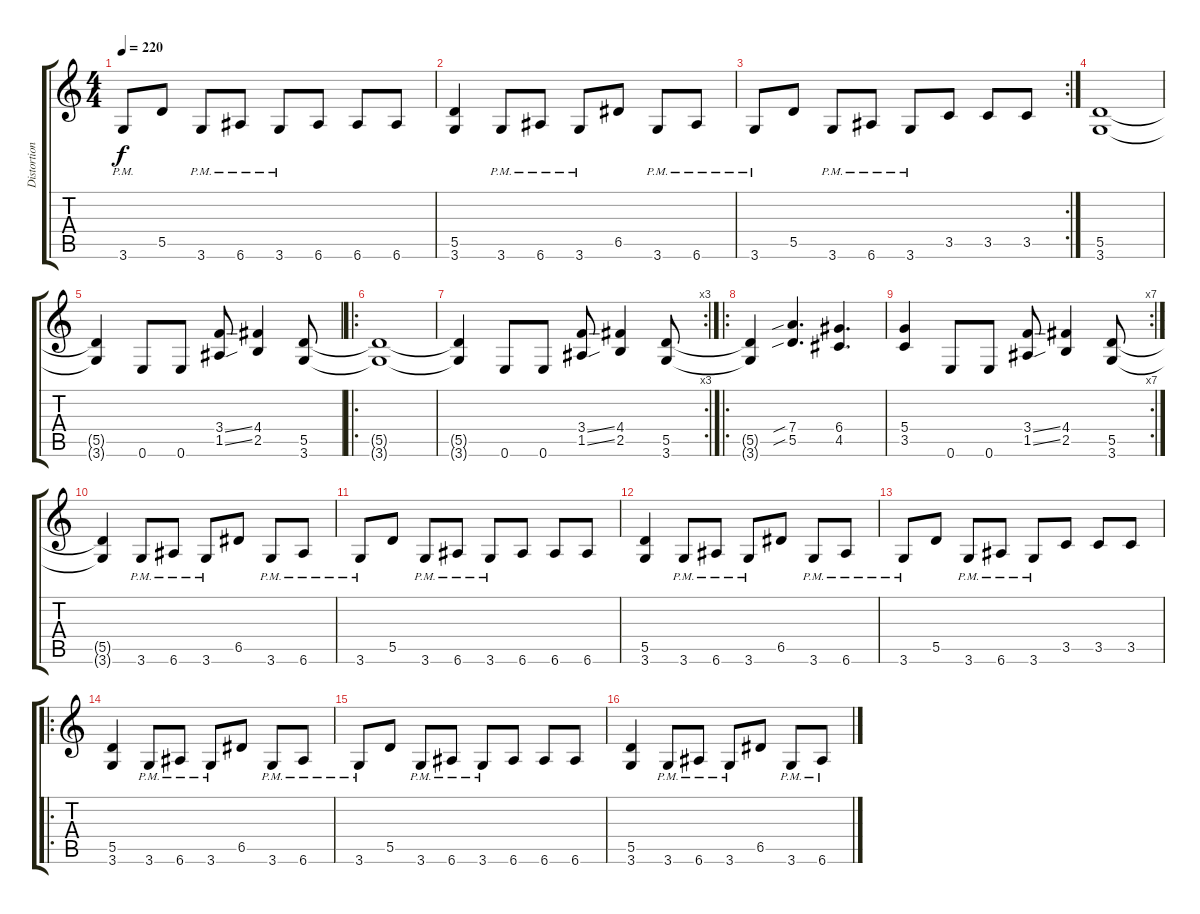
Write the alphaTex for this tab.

\track ("Distortion 1" "Distortion") {instrument distortionguitar}
\staff {score tabs}
\tuning (E4 B3 G3 D3 A2 E2) {hide}
\ts (4 4)
\tempo 220
\clef g2
\ks c
3.6{pm}.8{dy f} 5.5.8 3.6{pm}.8 6.6{pm}.8 3.6{pm}.8 6.6.8 6.6.8 6.6.8 |
(5.5 3.6).4 3.6{pm}.8 6.6{pm}.8 3.6{pm}.8 6.5.8 3.6{pm}.8 6.6{pm}.8 |
\rc 2
3.6{pm}.8 5.5.8 3.6{pm}.8 6.6{pm}.8 3.6{pm}.8 3.5.8 3.5.8 3.5.8 |
(5.5 3.6).1 |
(5.5{t} 3.6{t}).4 0.6.8 0.6.8 (3.4{ss} 1.5{ss}).8 (4.4 2.5).4 (5.5 3.6).8 |
\ro
(5.5{t} 3.6{t}).1 |
\rc 3
(5.5{t} 3.6{t}).4 0.6.8 0.6.8 (3.4{ss} 1.5{ss}).8 (4.4 2.5).4 (5.5 3.6).8 |
\ro
(5.5{t} 3.6{t}).4 (7.4{sib} 5.5{sib}).4{d} (6.4 4.5).4{d} |
\rc 7
(5.4 3.5).4 0.6.8 0.6.8 (3.4{ss} 1.5{ss}).8 (4.4 2.5).4 (5.5 3.6).8 |
(5.5{t} 3.6{t}).4 3.6{pm}.8 6.6{pm}.8 3.6{pm}.8 6.5.8 3.6{pm}.8 6.6{pm}.8 |
3.6{pm}.8 5.5.8 3.6{pm}.8 6.6{pm}.8 3.6{pm}.8 6.6.8 6.6.8 6.6.8 |
(5.5 3.6).4 3.6{pm}.8 6.6{pm}.8 3.6{pm}.8 6.5.8 3.6{pm}.8 6.6{pm}.8 |
3.6{pm}.8 5.5.8 3.6{pm}.8 6.6{pm}.8 3.6{pm}.8 3.5.8 3.5.8 3.5.8 |
\ro
(5.5 3.6).4 3.6{pm}.8 6.6{pm}.8 3.6{pm}.8 6.5.8 3.6{pm}.8 6.6{pm}.8 |
3.6{pm}.8 5.5.8 3.6{pm}.8 6.6{pm}.8 3.6{pm}.8 6.6.8 6.6.8 6.6.8 |
(5.5 3.6).4 3.6{pm}.8 6.6{pm}.8 3.6{pm}.8 6.5.8 3.6{pm}.8 6.6{pm}.8
